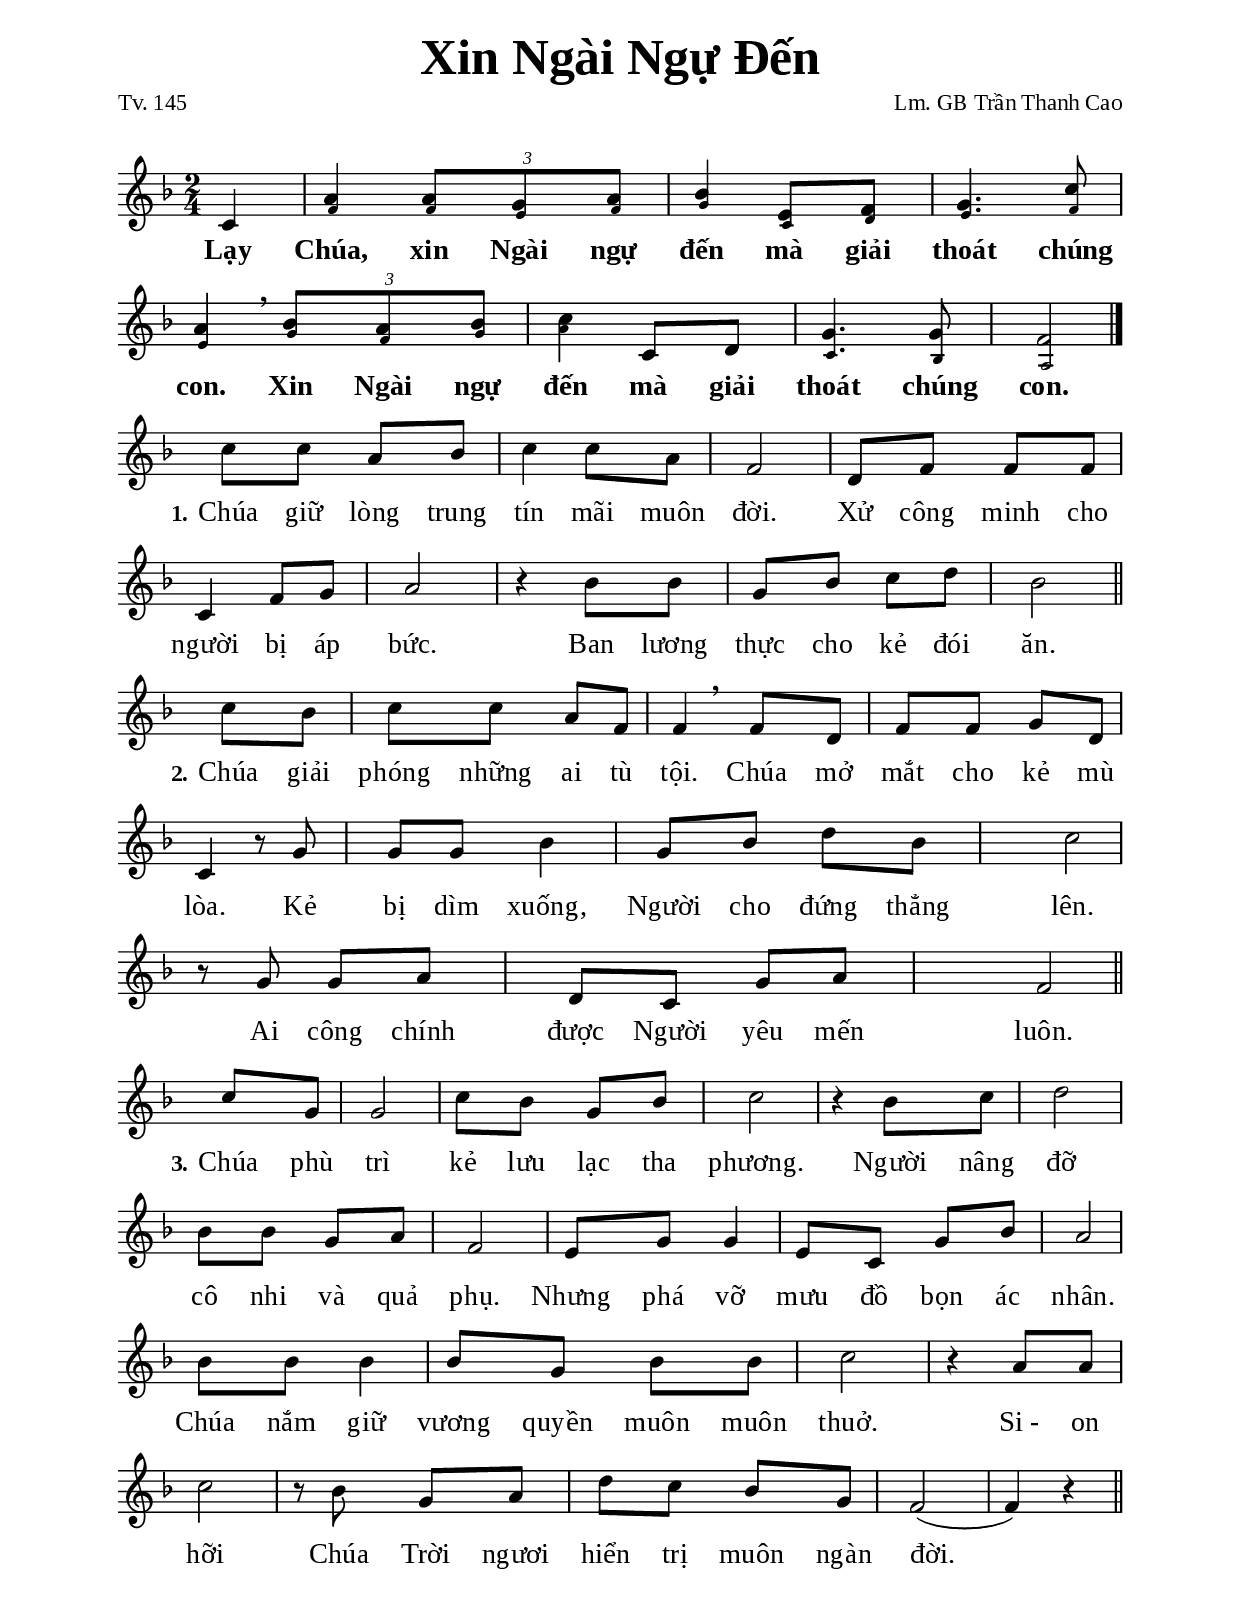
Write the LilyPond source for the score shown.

% Cài đặt chung
\version "2.22.1"
\include "english.ly"

\header {
  title = \markup { \fontsize #3 "Xin Ngài Ngự Đến" }
  poet = "Tv. 145"
  composer = "Lm. GB Trần Thanh Cao"
  arranger = " "
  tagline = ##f
}

% Nhạc điệp khúc
nhacDiepKhucSop = \relative c' {
  \partial 4 c4 |
  a' \tuplet 3/2 { a8 g a } |
  bf4 e,8 f |
  g4. c8 |
  a4 \breathe \tuplet 3/2 { bf8 a bf } |
  c4 c,8 d |
  g4. g8 |
  f2 \bar "|."
}

nhacDiepKhucBas = \relative c' {
  \skip 4
  f4 \tuplet 3/2 { f8 e f } |
  g4 c,8 d |
  e4. f8 |
  e4 \tuplet 3/2 { g8 f g } |
  a4 c,8 d |
  c4. bf8 |
  a2
}

% Nhạc phiên khúc
nhacPhienKhucMot = \relative c'' {
  c8 c a bf |
  c4 c8 a |
  f2 |
  d8 f f f | \break
  c4 f8 g |
  a2 |
  r4 bf8 bf |
  g bf c d |
  bf2 \bar "||"
}

nhacPhienKhucHai = \relative c' {
  \partial 4 c'8 bf |
  c c a f |
  f4 \breathe f8 d |
  f f g d |
  c4 r8 g' |
  g g bf4 |
  g8 bf d bf |
  c2 |
  r8 g g a |
  d, c g' a |
  f2 \bar "||"
}

nhacPhienKhucBa = \relative c' {
  \partial 4 c'8 g |
  g2 |
  c8 bf g bf |
  c2 |
  r4 bf8 c |
  d2 |
  bf8 bf g a |
  f2 |
  e8 g g4 |
  e8 c g' bf |
  a2 |
  bf8 bf bf4 |
  bf8 g bf bf |
  c2 |
  r4 a8 a |
  c2 |
  r8 bf g a |
  d c bf g |
  f2 ( |
  f4) r4 \bar "||"
}

% Lời điệp khúc
loiDiepKhuc = \lyricmode {
  Lạy Chúa, xin Ngài ngự đến mà giải thoát chúng con.
  Xin Ngài ngự đến mà giải thoát chúng con.
}

% Lời phiên khúc
loiPhienKhucMot = \lyricmode {
  \set stanza = #"1."
  Chúa giữ lòng trung tín mãi muôn đời.
  Xử công minh cho người bị áp bức.
  Ban lương thực cho kẻ đói ăn.
}

loiPhienKhucHai = \lyricmode {
  \set stanza = #"2."
  Chúa giải phóng những ai tù tội.
  Chúa mở mắt cho kẻ mù lòa.
  Kẻ bị dìm xuống, Người cho đứng thẳng lên.
  Ai công chính được Người yêu mến luôn.
}

loiPhienKhucBa = \lyricmode {
  \set stanza = #"3."
  Chúa phù trì kẻ lưu lạc tha phương.
  Người nâng đỡ cô nhi và quả phụ.
  Nhưng phá vỡ mưu đồ bọn ác nhân.
  Chúa nắm giữ vương quyền muôn muôn thuở.
  "Si -" on hỡi Chúa Trời ngươi hiển trị muôn ngàn đời.
}


% Dàn trang
\paper {
  #(set-paper-size "a4")
  top-margin = 10\mm
  bottom-margin = 10\mm
  left-margin = 20\mm
  right-margin = 20\mm
  indent = #0
  #(define fonts
    (make-pango-font-tree
      "Liberation Serif"
      "Liberation Serif"
      "Liberation Serif"
      (/ 20 20)))
  page-count = #1
  system-system-spacing = #'((basic-distance . 12)
                             (minimum-distance . 12.5)
                             (padding . 1))
  score-system-spacing = #'((basic-distance . 12)
                             (minimum-distance . 12.5)
                             (padding . 1))
}

% Thiết lập tông và nhịp
TongNhip = { \key f \major \time 2/4 }

% Đổi kích thước nốt cho bè phụ
notBePhu =
#(define-music-function (font-size music) (number? ly:music?)
   (for-some-music
     (lambda (m)
       (if (music-is-of-type? m 'rhythmic-event)
           (begin
             (set! (ly:music-property m 'tweaks)
                   (cons `(font-size . ,font-size)
                         (ly:music-property m 'tweaks)))
             #t)
           #f))
     music)
   music)

\score {
  \new ChoirStaff <<
    \new Staff = diepKhuc \with {
        \consists "Merge_rests_engraver"
        %\magnifyStaff #(magstep +1)
        printPartCombineTexts = ##f
      }
      <<
      \new Voice \TongNhip \partCombine 
        \nhacDiepKhucSop
        \notBePhu -3 { \nhacDiepKhucBas }
      \new NullVoice = nhacThamChieu \nhacDiepKhucSop
      \new Lyrics \with {
          \override VerticalAxisGroup.
            nonstaff-relatedstaff-spacing.padding = #1
          \override VerticalAxisGroup.
            nonstaff-unrelatedstaff-spacing.padding = #1
        }
        \lyricsto nhacThamChieu \loiDiepKhuc
      >>
  >>
  \layout {
    \override Lyrics.LyricText.font-series = #'bold
    \override Lyrics.LyricText.font-size = #+2
    \override Lyrics.LyricSpace.minimum-distance = #4
    \override Score.BarNumber.break-visibility = ##(#f #f #f)
    \override Score.SpacingSpanner.uniform-stretching = ##t
  }
}

\score {
  \new ChoirStaff <<
    \new Staff = phienKhuc \with {
        %\magnifyStaff #(magstep +1)
      }
      <<
      \new Voice = beSop {
        \key f \major \time 2/4 \nhacPhienKhucMot
      }
    >>
    \new Lyrics \with {
          \override VerticalAxisGroup.
            nonstaff-relatedstaff-spacing.padding = #1.5
          \override VerticalAxisGroup.
            nonstaff-unrelatedstaff-spacing.padding = #1.5
        }
        \lyricsto beSop \loiPhienKhucMot
  >>
  \layout {
    \override Staff.TimeSignature.transparent = ##t
    \override Lyrics.LyricText.font-size = #+2
    \override Lyrics.LyricSpace.minimum-distance = #2.5
    \override Score.BarNumber.break-visibility = ##(#f #f #f)
    \override Score.SpacingSpanner.uniform-stretching = ##t
  }
}

\score {
  \new ChoirStaff <<
    \new Staff = phienKhuc \with {
        %\magnifyStaff #(magstep +1)
      }
      <<
      \new Voice = beSop {
        \key f \major \time 2/4 \nhacPhienKhucHai
      }
    >>
    \new Lyrics \with {
          \override VerticalAxisGroup.
            nonstaff-relatedstaff-spacing.padding = #1.5
          \override VerticalAxisGroup.
            nonstaff-unrelatedstaff-spacing.padding = #1.5
        }
        \lyricsto beSop \loiPhienKhucHai
  >>
  \layout {
    \override Staff.TimeSignature.transparent = ##t
    \override Lyrics.LyricText.font-size = #+2
    \override Lyrics.LyricSpace.minimum-distance = #2.7
    \override Score.BarNumber.break-visibility = ##(#f #f #f)
    \override Score.SpacingSpanner.uniform-stretching = ##t
    \override Score.SpacingSpanner packed-spacing = ##t
  }
}

\score {
  \new ChoirStaff <<
    \new Staff = phienKhuc \with {
        %\magnifyStaff #(magstep +1)
      }
      <<
      \new Voice = beSop {
        \key f \major \time 2/4 \nhacPhienKhucBa
      }
    >>
    \new Lyrics \with {
          \override VerticalAxisGroup.
            nonstaff-relatedstaff-spacing.padding = #1.5
          \override VerticalAxisGroup.
            nonstaff-unrelatedstaff-spacing.padding = #1.5
        }
        \lyricsto beSop \loiPhienKhucBa
  >>
  \layout {
    \override Staff.TimeSignature.transparent = ##t
    \override Lyrics.LyricText.font-size = #+2
    \override Lyrics.LyricSpace.minimum-distance = #3
    \override Score.BarNumber.break-visibility = ##(#f #f #f)
    \override Score.SpacingSpanner.uniform-stretching = ##t
  }
}
